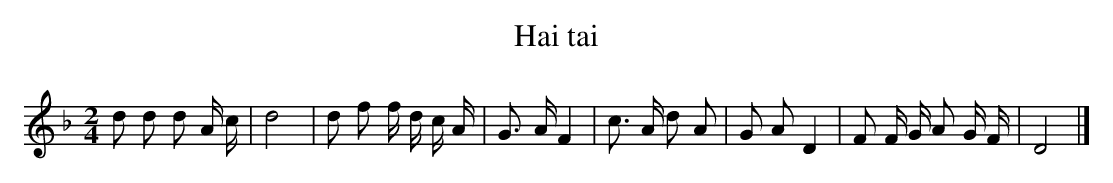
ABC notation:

X:1
T: Hai tai
L: 1/8
M: 2/4
K: F
d d d A/ c/ [I:setbarnb 1]|
d4 |
d f f/ d/ c/ A/ |
G> AF2 |
c> A d A |
G AD2 |
F F/ G/ A G/ F/ |
D4 |]
